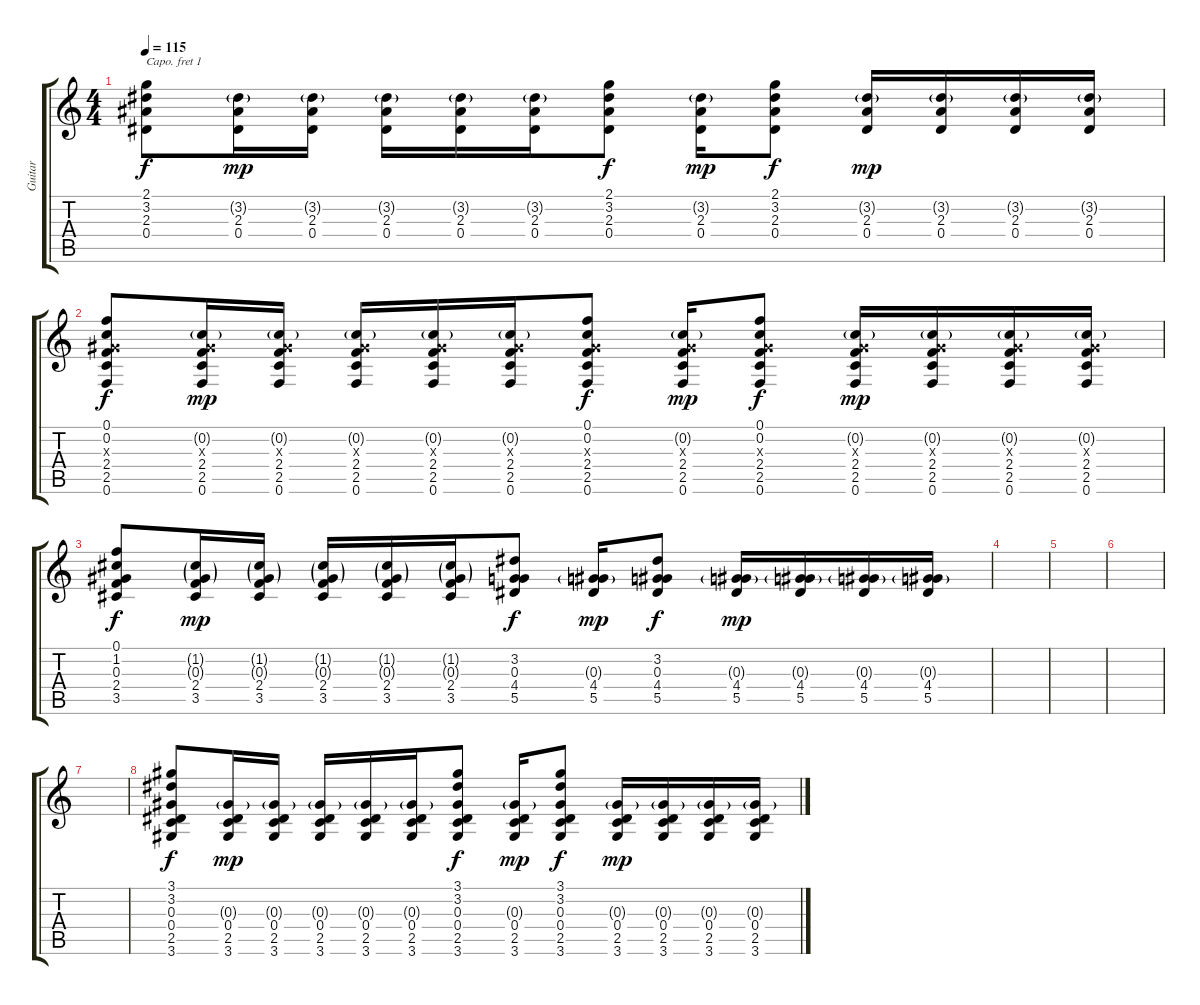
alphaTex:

\track ("Guitar" "Guitar") {instrument acousticguitarsteel}
\staff {score tabs}
\capo 1
\tuning (E4 B3 G3 D3 A2 E2) {hide}
\ts (4 4)
\tempo 115
\clef g2
\ks c
(2.1 3.2 2.3 0.4).8{dy f} (3.2{g} 2.3 0.4).16{dy mp} (3.2{g} 2.3 0.4).16 (3.2{g} 2.3 0.4).16 (3.2{g} 2.3 0.4).16 (3.2{g} 2.3 0.4).16 (2.1 3.2 2.3 0.4).8{dy f} (3.2{g} 2.3 0.4).16{dy mp} (2.1 3.2 2.3 0.4).8{dy f} (3.2{g} 2.3 0.4).16{dy mp} (3.2{g} 2.3 0.4).16 (3.2{g} 2.3 0.4).16 (3.2{g} 2.3 0.4).16 |
(0.1 0.2 0.3{x} 2.4 2.5 0.6).8{dy f} (0.2{g} 0.3{x} 2.4 2.5 0.6).16{dy mp} (0.2{g} 0.3{x} 2.4 2.5 0.6).16 (0.2{g} 0.3{x} 2.4 2.5 0.6).16 (0.2{g} 0.3{x} 2.4 2.5 0.6).16 (0.2{g} 0.3{x} 2.4 2.5 0.6).16 (0.1 0.2 0.3{x} 2.4 2.5 0.6).8{dy f} (0.2{g} 0.3{x} 2.4 2.5 0.6).16{dy mp} (0.1 0.2 0.3{x} 2.4 2.5 0.6).8{dy f} (0.2{g} 0.3{x} 2.4 2.5 0.6).16{dy mp} (0.2{g} 0.3{x} 2.4 2.5 0.6).16 (0.2{g} 0.3{x} 2.4 2.5 0.6).16 (0.2{g} 0.3{x} 2.4 2.5 0.6).16 |
(0.1 1.2 0.3 2.4 3.5).8{dy f} (1.2{g} 0.3{g} 2.4 3.5).16{dy mp} (1.2{g} 0.3{g} 2.4 3.5).16 (1.2{g} 0.3{g} 2.4 3.5).16 (1.2{g} 0.3{g} 2.4 3.5).16 (1.2{g} 0.3{g} 2.4 3.5).16 (3.2 0.3 4.4 5.5).8{dy f} (0.3{g} 4.4 5.5).16{dy mp} (3.2 0.3 4.4 5.5).8{dy f} (0.3{g} 4.4 5.5).16{dy mp} (0.3{g} 4.4 5.5).16 (0.3{g} 4.4 5.5).16 (0.3{g} 4.4 5.5).16 |
|
|
|
|
(3.1 3.2 0.3 0.4 2.5 3.6).8{dy f} (0.3{g} 0.4 2.5 3.6).16{dy mp} (0.3{g} 0.4 2.5 3.6).16 (0.3{g} 0.4 2.5 3.6).16 (0.3{g} 0.4 2.5 3.6).16 (0.3{g} 0.4 2.5 3.6).16 (3.1 3.2 0.3 0.4 2.5 3.6).8{dy f} (0.3{g} 0.4 2.5 3.6).16{dy mp} (3.1 3.2 0.3 0.4 2.5 3.6).8{dy f} (0.3{g} 0.4 2.5 3.6).16{dy mp} (0.3{g} 0.4 2.5 3.6).16 (0.3{g} 0.4 2.5 3.6).16 (0.3{g} 0.4 2.5 3.6).16
